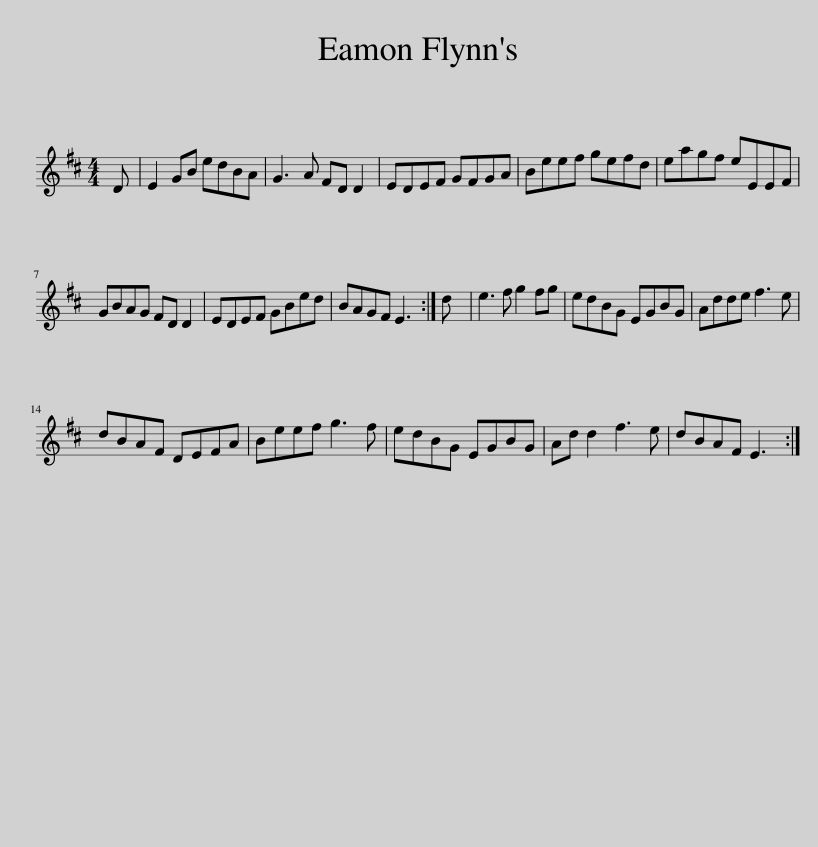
X:1
L:1/8
M:4/4
I:linebreak $
K:D
V:1 treble
V:1
 D | E2 GB edBA | G3 A FD D2 | EDEF GFGA | Beef gefd | %5
 eagf eEEF |$ GBAG FD D2 | EDEF GBed | BAGF E3 :| d | %10
 e3 f g2 fg | edBG EGBG | Adde f3 e |$ dBAF DEFA | Beef g3 f | %15
 edBG EGBG | Ad d2 f3 e | dBAF E3 :| %18
